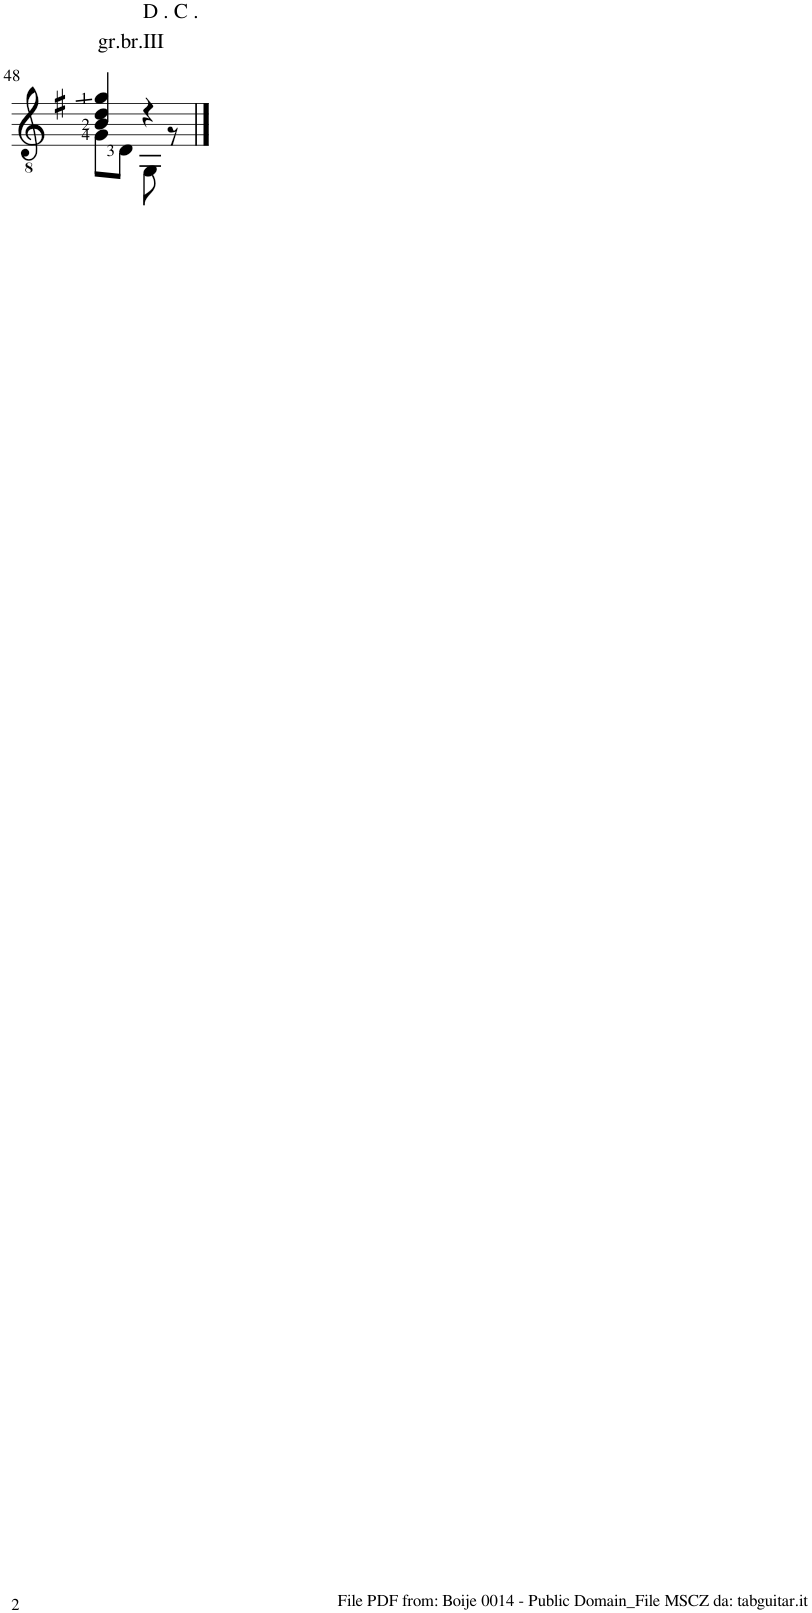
**kern
*part1
*staff1
*I"Guitar
*I'Guit.
!!LO:PB:g=z
*clefGv2
*k[f#]
*M2/4
=48
*^
!LO:TX:a:t=gr.br.III	!
4B/ 4d/ 4g/	8G\L
.	8D\J
4r	8GG\
.	8r
*v	*v
==
*-
